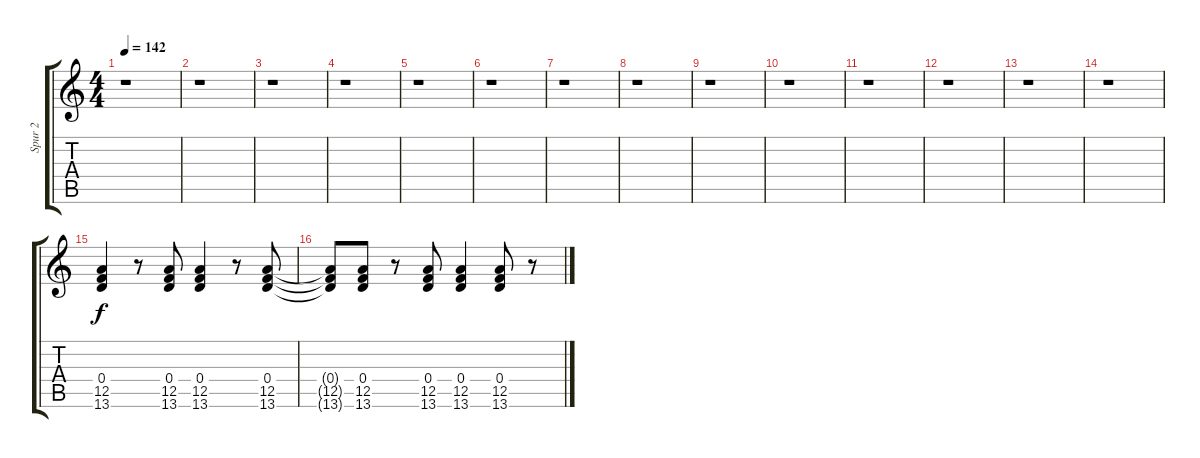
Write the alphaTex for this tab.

\track ("Spur 2" "Spur 2") {instrument acousticguitarsteel}
\staff {score tabs}
\tuning (E4 B3 G3 D3 A2 E2) {hide}
\ts (4 4)
\tempo 142
\clef g2
\ks c
r.1{dy f} |
r.1 |
r.1 |
r.1 |
r.1 |
r.1 |
r.1 |
r.1 |
r.1 |
r.1 |
r.1 |
r.1 |
r.1 |
r.1 |
(0.4 12.5 13.6).4 r.8 (0.4 12.5 13.6).8 (0.4 12.5 13.6).4 r.8 (0.4 12.5 13.6).8 |
(0.4{t} 12.5{t} 13.6{t}).8 (0.4 12.5 13.6).8 r.8 (0.4 12.5 13.6).8 (0.4 12.5 13.6).4 (0.4 12.5 13.6).8 r.8
